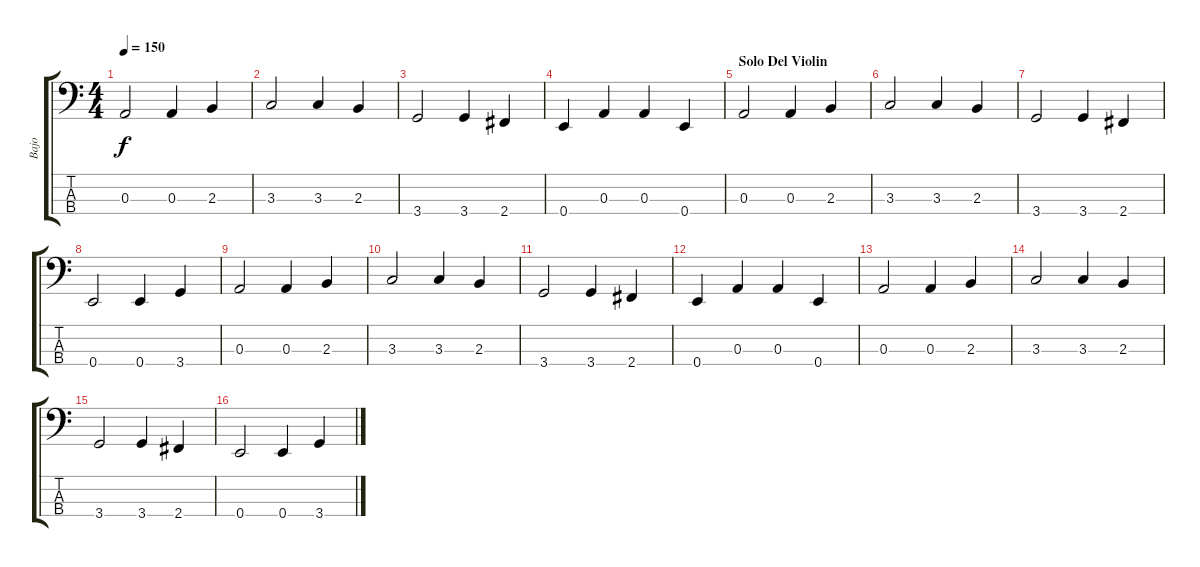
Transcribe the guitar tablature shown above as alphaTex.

\track ("Bajo" "Bajo") {instrument electricbasspick}
\staff {score tabs}
\tuning (G2 D2 A1 E1) {hide}
\ts (4 4)
\tempo 150
\clef f4
\ks c
0.3.2{dy f} 0.3.4 2.3.4 |
3.3.2 3.3.4 2.3.4 |
3.4.2 3.4.4 2.4.4 |
0.4.4 0.3.4 0.3.4 0.4.4 |
\section ("" "Solo Del Violin")
0.3.2 0.3.4 2.3.4 |
3.3.2 3.3.4 2.3.4 |
3.4.2 3.4.4 2.4.4 |
0.4.2 0.4.4 3.4.4 |
0.3.2 0.3.4 2.3.4 |
3.3.2 3.3.4 2.3.4 |
3.4.2 3.4.4 2.4.4 |
0.4.4 0.3.4 0.3.4 0.4.4 |
0.3.2 0.3.4 2.3.4 |
3.3.2 3.3.4 2.3.4 |
3.4.2 3.4.4 2.4.4 |
0.4.2 0.4.4 3.4.4
